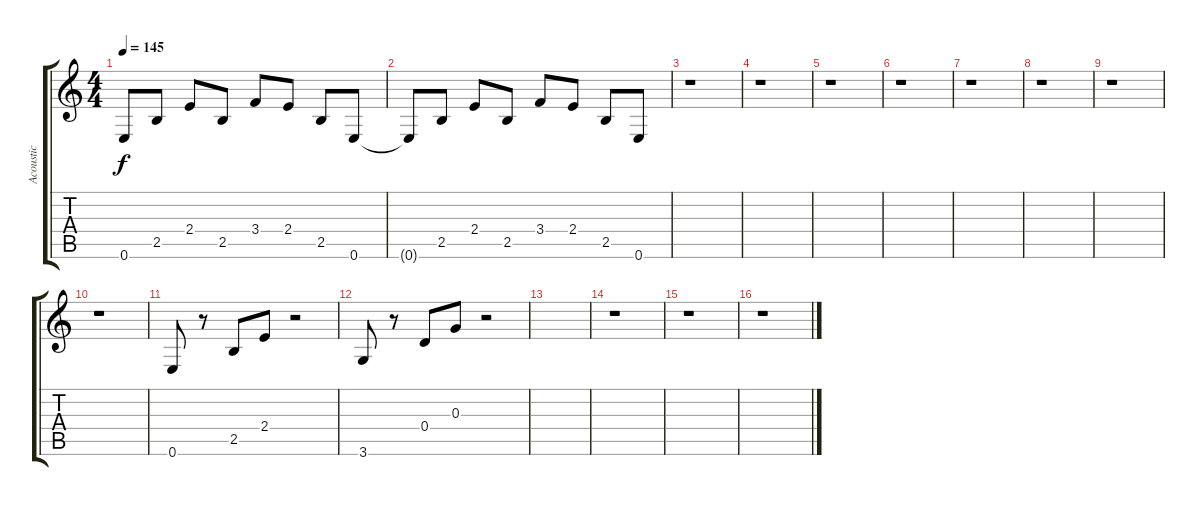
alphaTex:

\track ("Acoustic" "Acoustic") {instrument acousticguitarsteel}
\staff {score tabs}
\tuning (E4 B3 G3 D3 A2 E2) {hide}
\ts (4 4)
\tempo 145
\clef g2
\ks c
0.6.8{dy f} 2.5.8 2.4.8 2.5.8 3.4.8 2.4.8 2.5.8 0.6.8 |
0.6{t}.8 2.5.8 2.4.8 2.5.8 3.4.8 2.4.8 2.5.8 0.6.8 |
r.1 |
r.1 |
r.1 |
r.1 |
r.1 |
r.1 |
r.1 |
r.1 |
0.6.8 r.8 2.5.8 2.4.8 r.2 |
3.6.8 r.8 0.4.8 0.3.8 r.2 |
|
r.1 |
r.1 |
r.1
